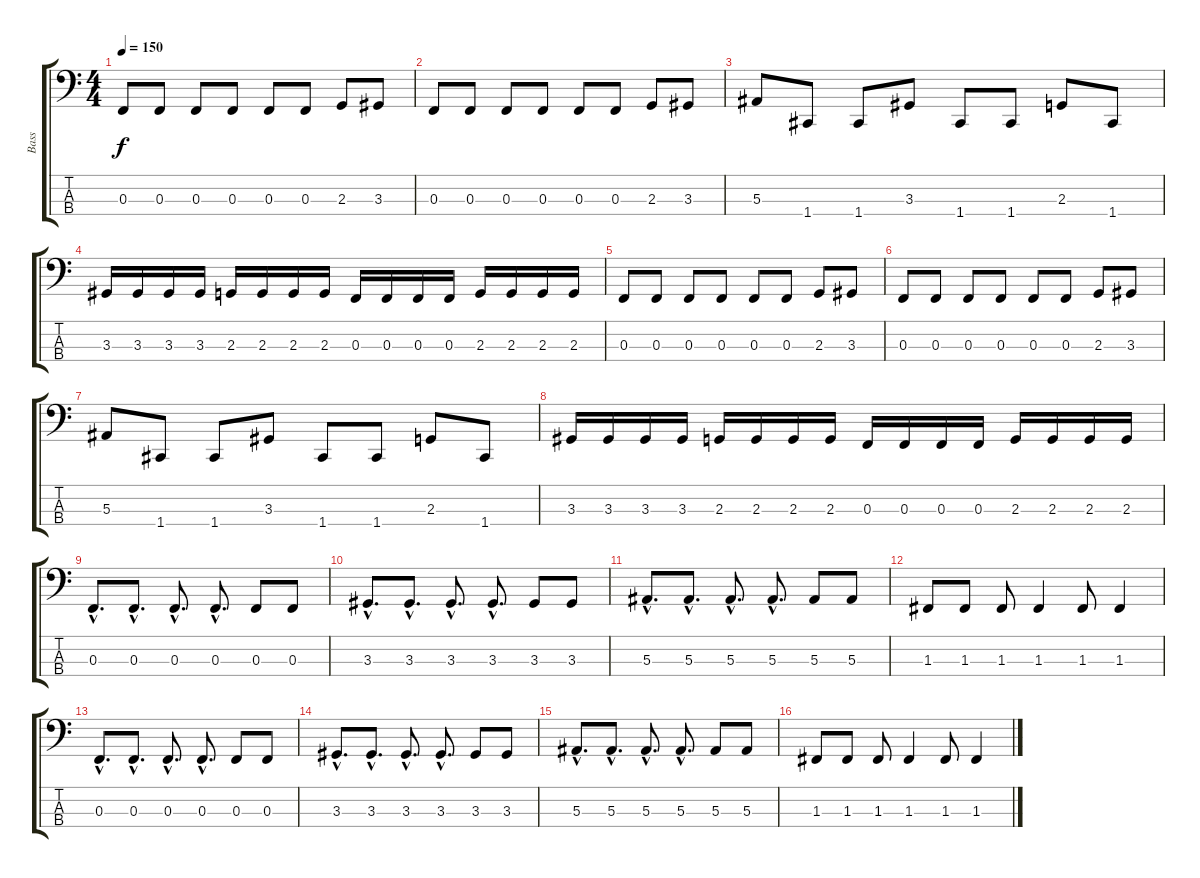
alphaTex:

\track ("Bass" "Bass") {instrument electricbassfinger}
\staff {score tabs}
\tuning (Eb2 Bb1 F1 C1) {hide}
\ts (4 4)
\tempo 150
\clef f4
\ks c
0.3.8{dy f instrument electricbassfinger} 0.3.8 0.3.8 0.3.8 0.3.8 0.3.8 2.3.8 3.3.8 |
0.3.8 0.3.8 0.3.8 0.3.8 0.3.8 0.3.8 2.3.8 3.3.8 |
5.3.8 1.4.8 1.4.8 3.3.8 1.4.8 1.4.8 2.3.8 1.4.8 |
3.3.16 3.3.16 3.3.16 3.3.16 2.3.16 2.3.16 2.3.16 2.3.16 0.3.16 0.3.16 0.3.16 0.3.16 2.3.16 2.3.16 2.3.16 2.3.16 |
0.3.8 0.3.8 0.3.8 0.3.8 0.3.8 0.3.8 2.3.8 3.3.8 |
0.3.8 0.3.8 0.3.8 0.3.8 0.3.8 0.3.8 2.3.8 3.3.8 |
5.3.8 1.4.8 1.4.8 3.3.8 1.4.8 1.4.8 2.3.8 1.4.8 |
3.3.16 3.3.16 3.3.16 3.3.16 2.3.16 2.3.16 2.3.16 2.3.16 0.3.16 0.3.16 0.3.16 0.3.16 2.3.16 2.3.16 2.3.16 2.3.16 |
0.3{hac}.8{d} 0.3{hac}.8{d} 0.3{hac}.8{d} 0.3{hac}.8{d} 0.3.8 0.3.8 |
3.3{hac}.8{d} 3.3{hac}.8{d} 3.3{hac}.8{d} 3.3{hac}.8{d} 3.3.8 3.3.8 |
5.3{hac}.8{d} 5.3{hac}.8{d} 5.3{hac}.8{d} 5.3{hac}.8{d} 5.3.8 5.3.8 |
1.3.8 1.3.8 1.3.8 1.3.4 1.3.8 1.3.4 |
0.3{hac}.8{d} 0.3{hac}.8{d} 0.3{hac}.8{d} 0.3{hac}.8{d} 0.3.8 0.3.8 |
3.3{hac}.8{d} 3.3{hac}.8{d} 3.3{hac}.8{d} 3.3{hac}.8{d} 3.3.8 3.3.8 |
5.3{hac}.8{d} 5.3{hac}.8{d} 5.3{hac}.8{d} 5.3{hac}.8{d} 5.3.8 5.3.8 |
1.3.8 1.3.8 1.3.8 1.3.4 1.3.8 1.3.4
